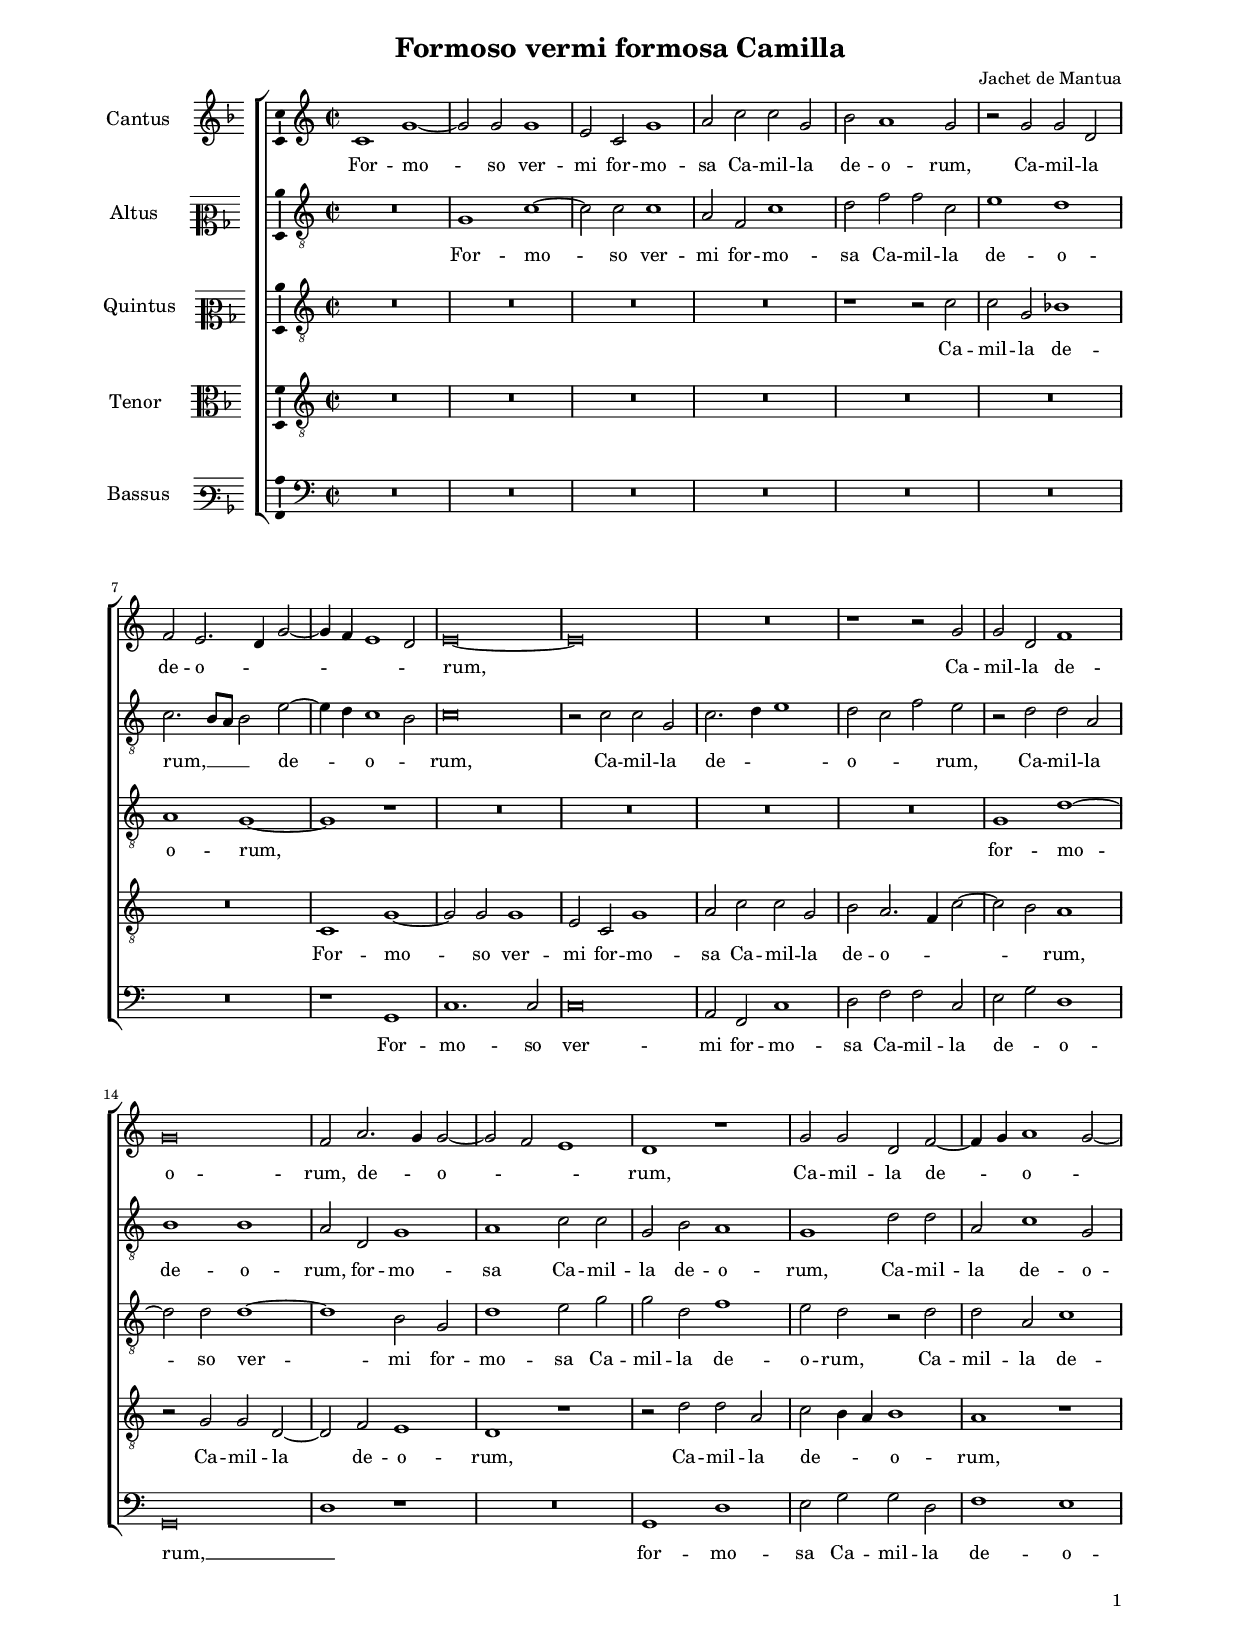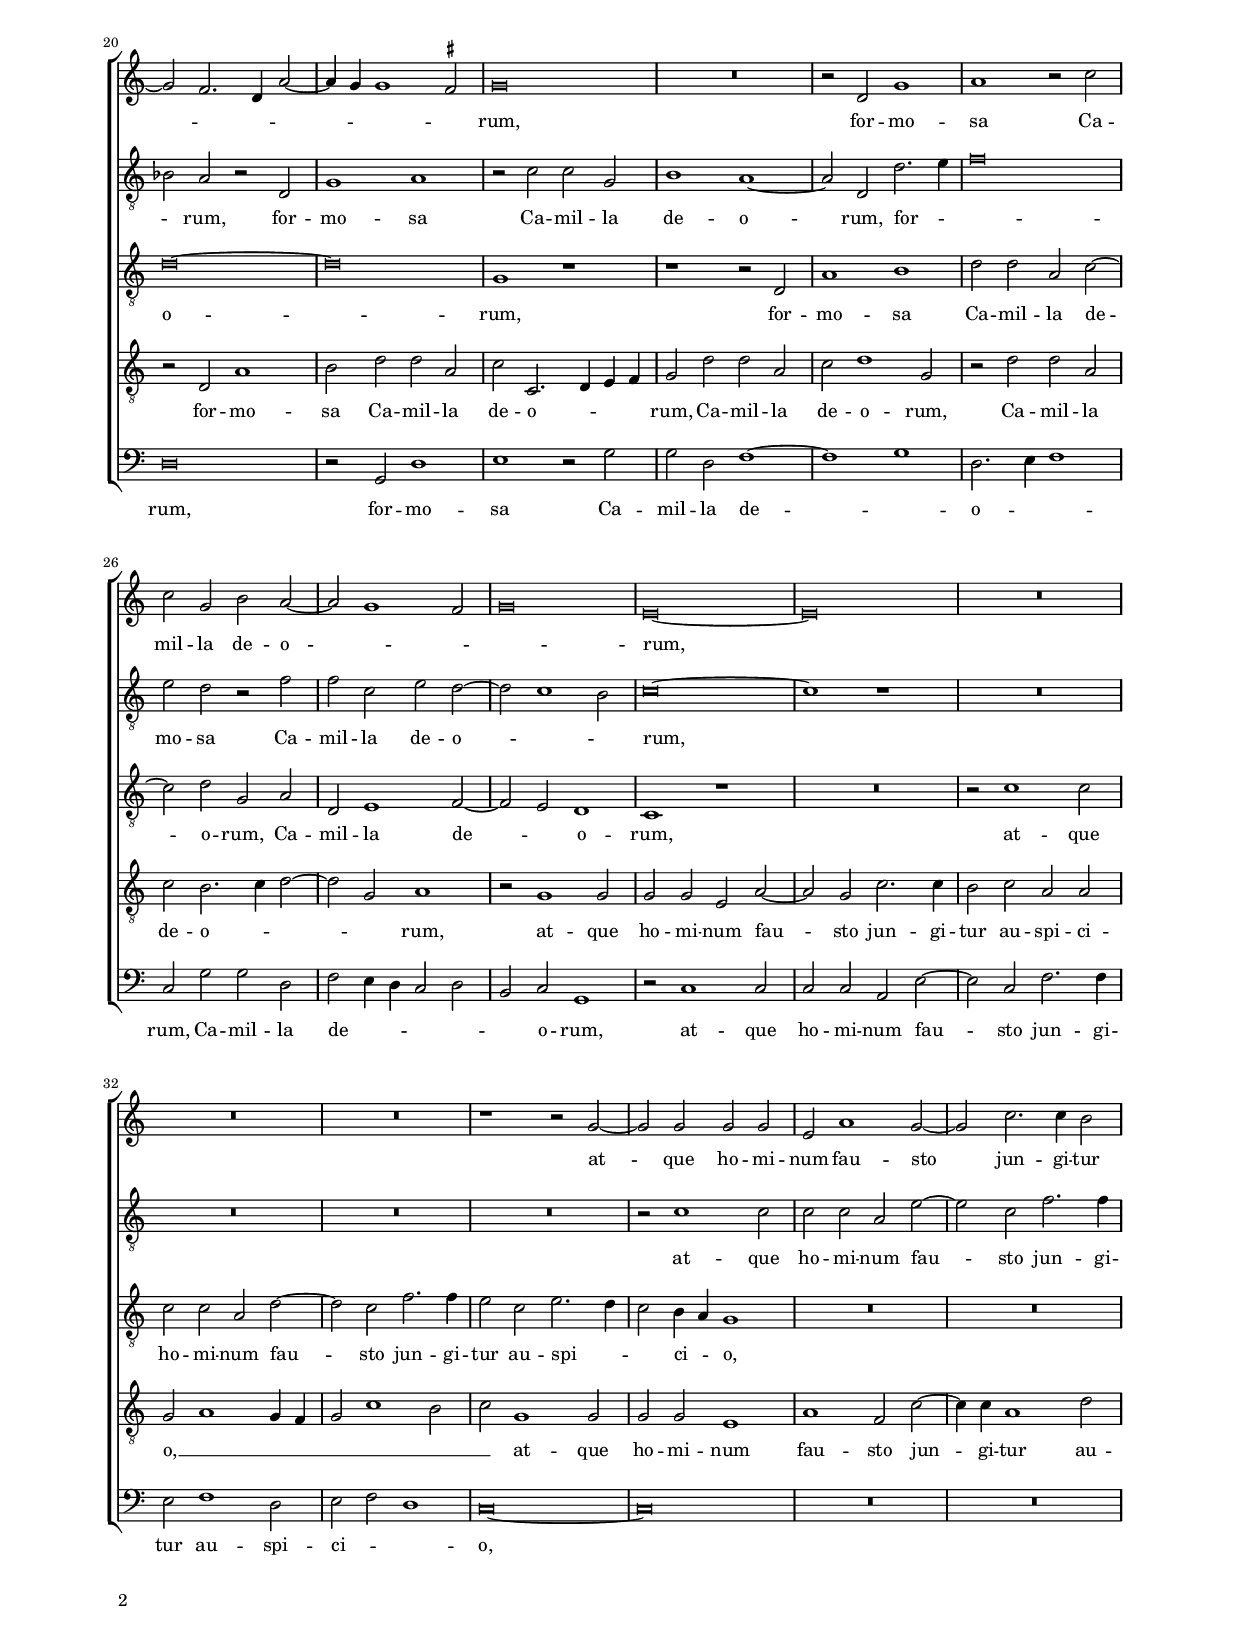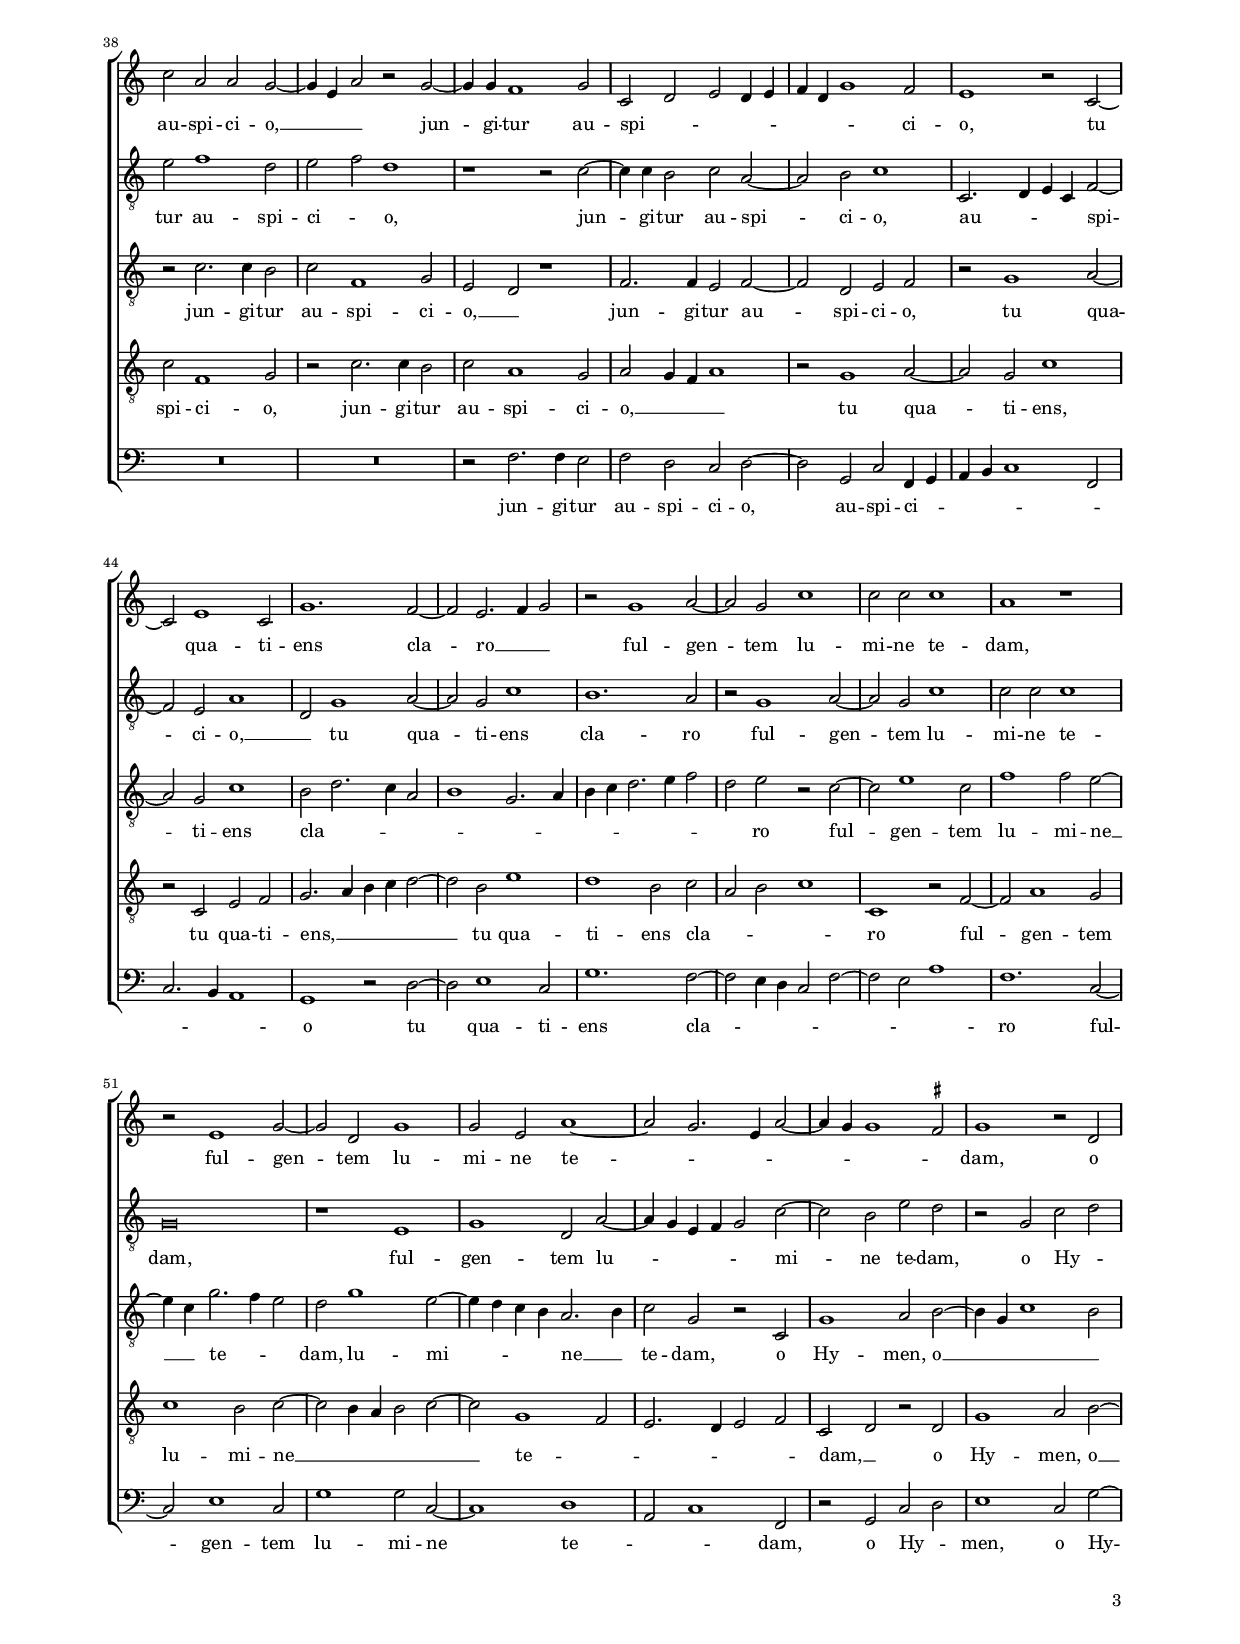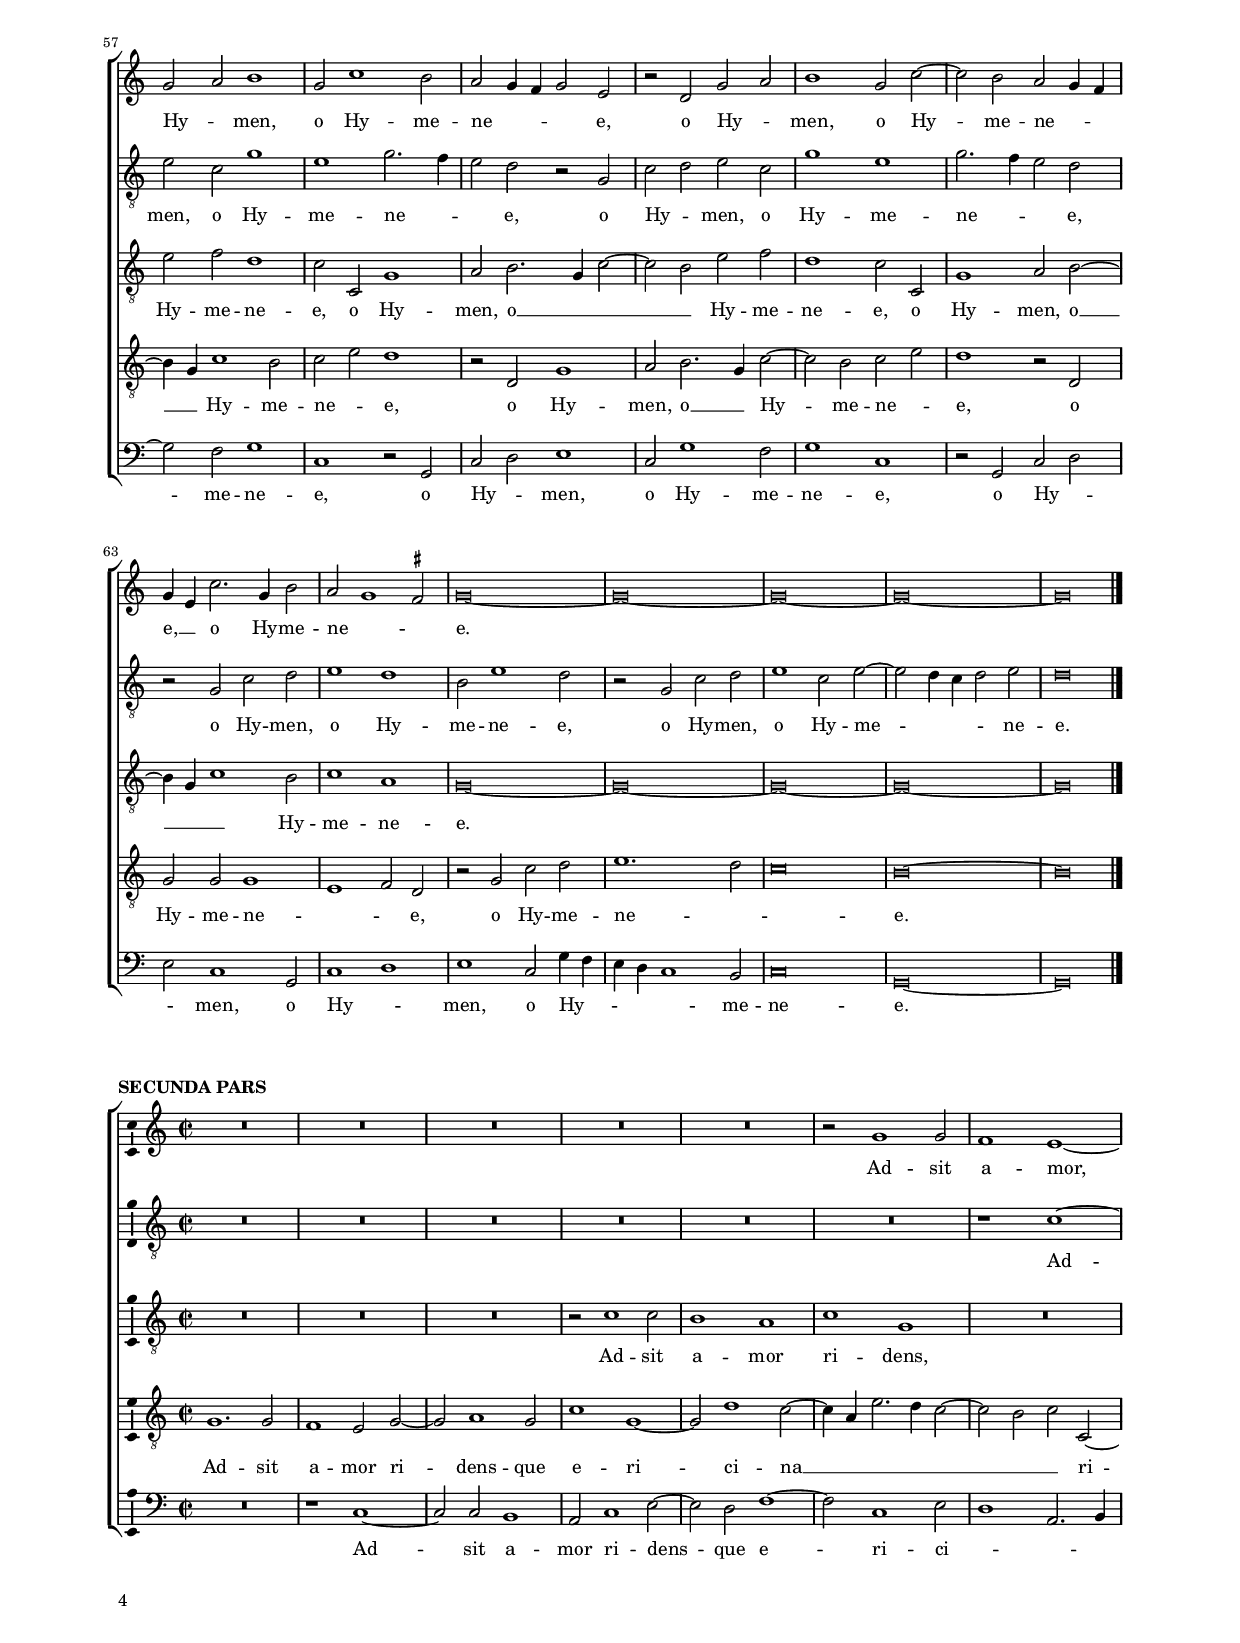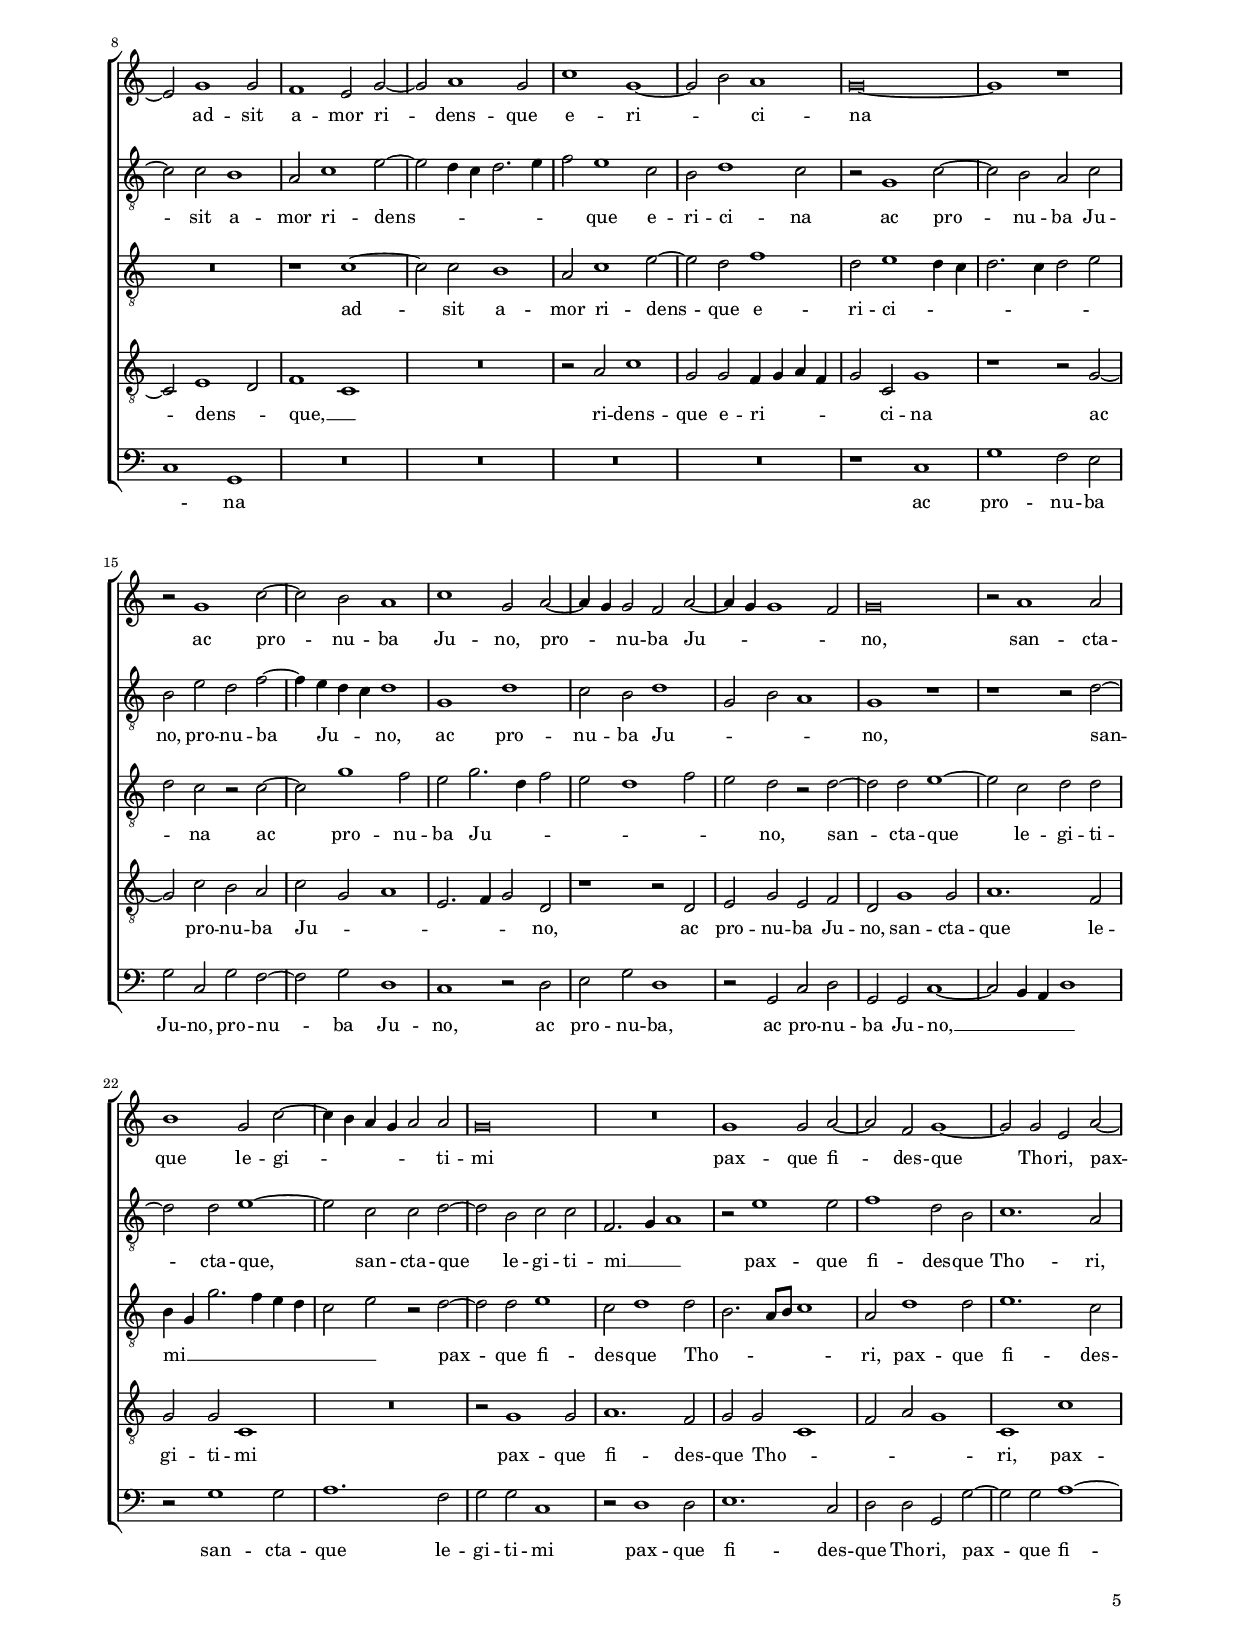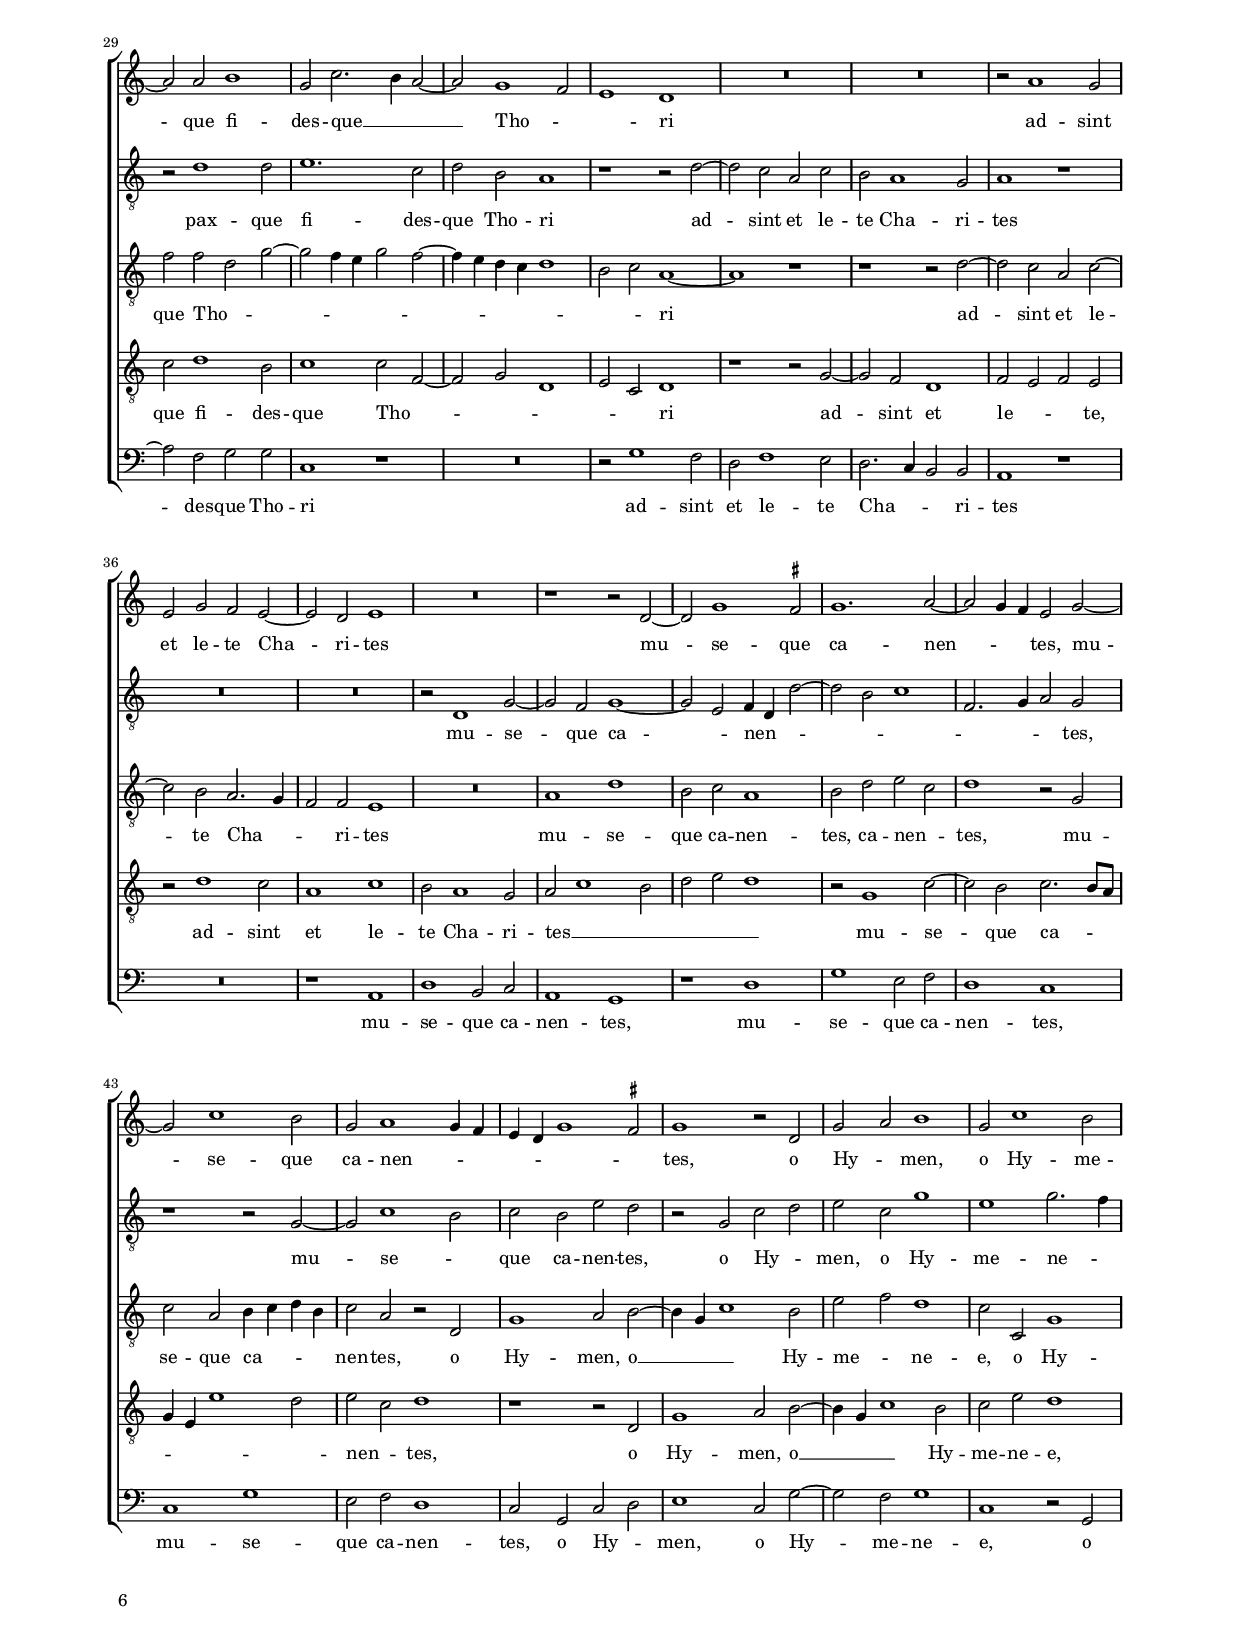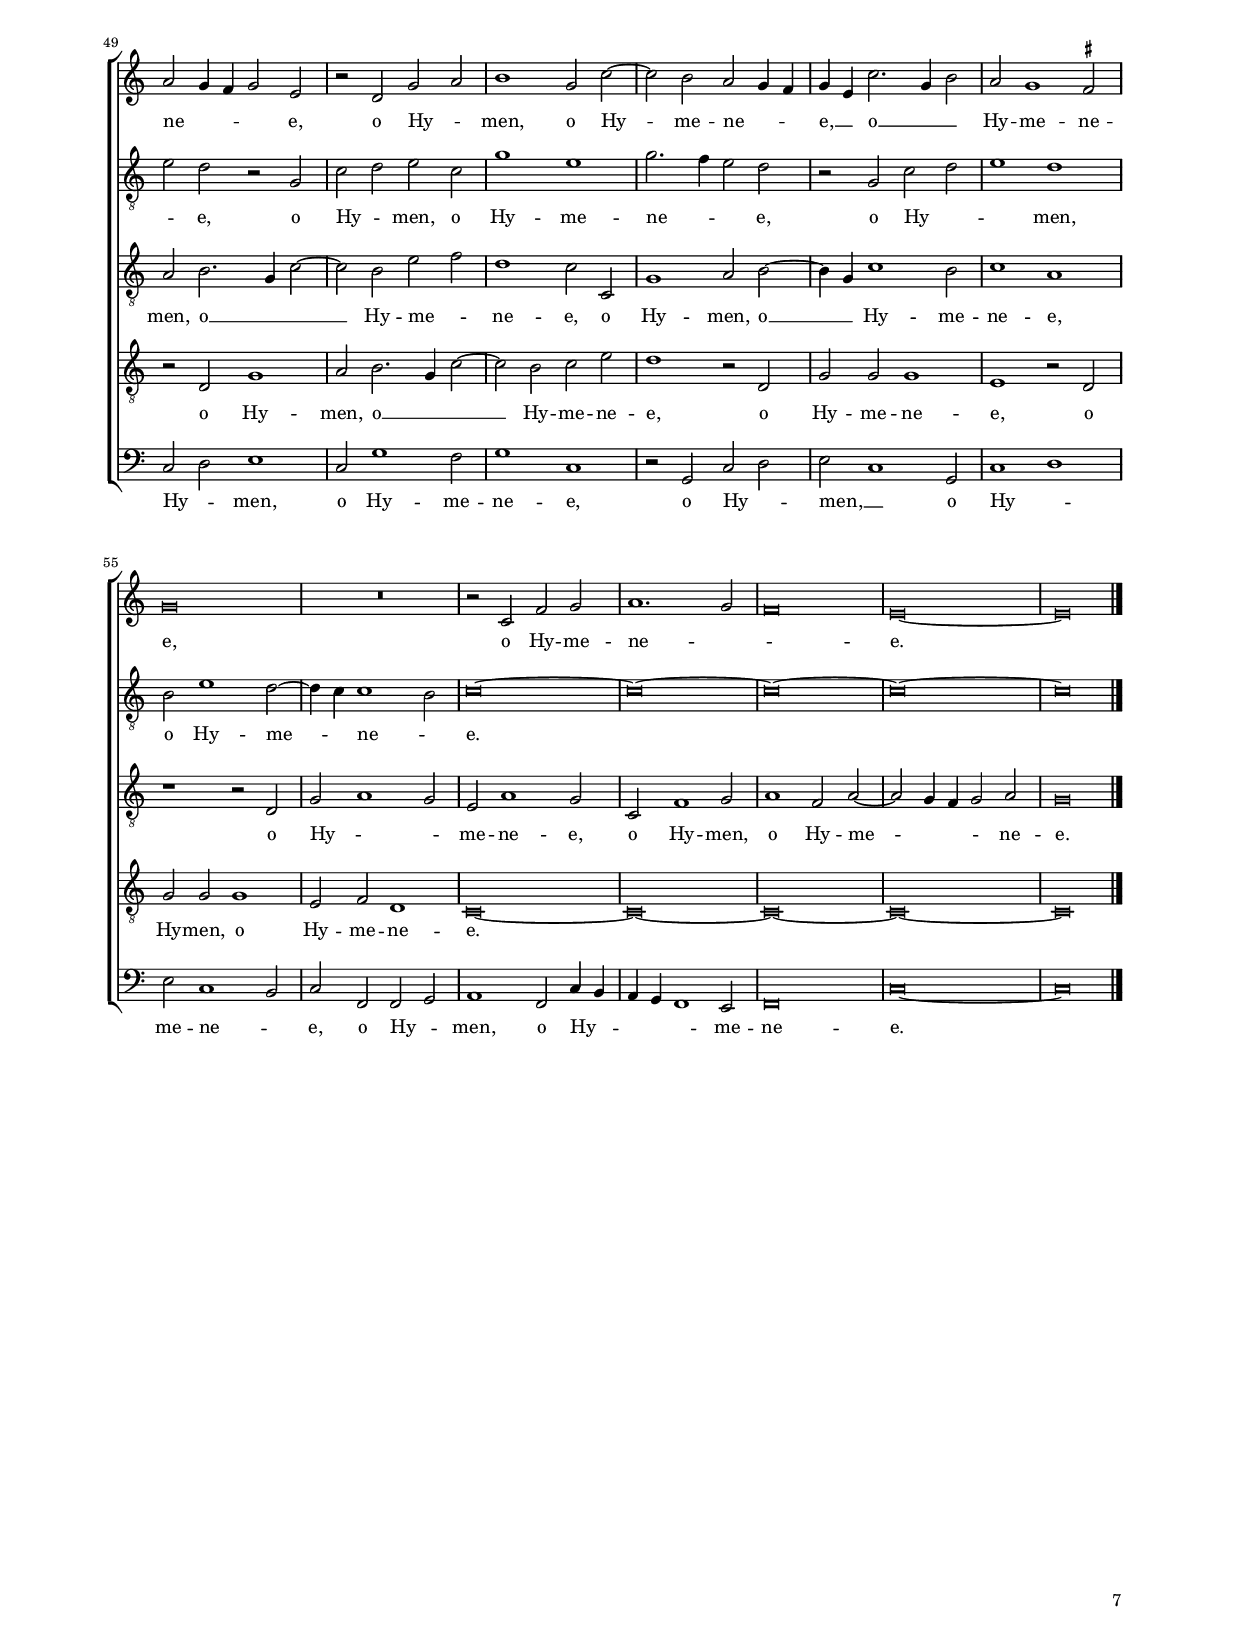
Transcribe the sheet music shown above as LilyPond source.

\header
{
  title="Formoso vermi formosa Camilla"
  composer="Jachet de Mantua"
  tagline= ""
}

\version "2.20.0"
\language deutsch
#(set-global-staff-size 15)
% #(set-default-paper-size "letter")
#(ly:set-option 'point-and-click #f)

	
	ficta = { \once \set suggestAccidentals = ##t }
	
	forget = #(define-music-function (music) (ly:music?) #{
		\accidentalStyle forget
		$music
		\accidentalStyle default
		#})
    

\paper
	{
	top-margin = 1.8 \cm
	bottom-margin = 1.2 \cm
	left-margin = 2 \cm
	right-margin = 2 \cm
	ragged-bottom = ##f
	ragged-last-bottom = ##t
	print-page-number = ##f
	score-system-spacing = #'((basic-distance . 16) (minimum-distance . 14) (padding . 5) (strechability . 150))
	system-system-spacing = #'((basic-distance . 16) (minimum-distance . 14) (padding . 5) (strechability . 150))
    oddFooterMarkup=\markup   \fill-line { "" \fromproperty #'page:page-number-string }
    evenFooterMarkup=\markup  \fill-line { \fromproperty #'page:page-number-string "" }
    last-bottom-spacing = #'((basic-distance . 12) (minimum-distance . 7) (padding . 4))
%	systems-per-page = 3
%	page-count = 6
%	min-systems-per-page = 3
	}

global = {
    % \set Staff.autoBeaming = ##f
	\key f \major
	\time 2/2 \set Score.measureLength = #(ly:make-moment 2/1)
    \set Score.tempoHideNote = ##t
    \tempo 2 = 90
    \skip 1*2*69 \bar "|."
	}
	

incipitcantus = \markup { \score {
	{
	\set Staff.instrumentName = \markup { \fontsize #1 "Cantus" }
	\key f \major
	\clef violin
	s4 \bar ""
	}
	\layout  {
	raggedright = ##t
	indent = 1.8 \cm
	line-width = 2.5 \cm
	\context { \Staff \remove Time_signature_engraver }
	\override Staff.Clef.Y-extent = #'(0 . 0)
	}} \hspace #1 }
      
      
incipitaltus = \markup { \score {
	{
	\set Staff.instrumentName = \markup { \fontsize #1 "Altus" }
	\key f \major
	\clef mezzosoprano
	s4 \bar ""
	}
	\layout  {
	raggedright = ##t
	indent = 1.8 \cm
	line-width = 2.5 \cm
	\context { \Staff \remove Time_signature_engraver }
	\override Staff.Clef.Y-extent = #'(0 . 0)
	}} \hspace #1 }
      
      
incipitquintus = \markup { \score {
	{
	\set Staff.instrumentName = \markup { \fontsize #1 "Quintus" }
	\key f \major
	\clef mezzosoprano
	s4 \bar ""
	}
	\layout  {
	raggedright = ##t
	indent = 1.8 \cm
	line-width = 2.5 \cm
	\context { \Staff \remove Time_signature_engraver }
	\override Staff.Clef.Y-extent = #'(0 . 0)
	}} \hspace #1 }
      

incipittenor = \markup { \score {
	{
	\set Staff.instrumentName = \markup { \fontsize #1 "Tenor" }
	\key f \major
	\clef alto
	s4 \bar ""
	}
	\layout  {
	raggedright = ##t
	indent = 1.8 \cm
	line-width = 2.5 \cm
	\context { \Staff \remove Time_signature_engraver }
	\override Staff.Clef.Y-extent = #'(0 . 0)
	}} \hspace #1 }

      
incipitbassus = \markup { \score {
	{
	\set Staff.instrumentName = \markup { \fontsize #1 "Bassus" }
	\key f \major
	\clef varbaritone
	s4 \bar ""
	}
	\layout  {
	raggedright = ##t
	indent = 1.8 \cm
	line-width = 2.5 \cm
	\context { \Staff \remove Time_signature_engraver }
	\override Staff.Clef.Y-extent = #'(0 . 0)
	}} \hspace #1 }


cantus =  \relative c''
	{
	f,1 c'~
	c2 c c1
	a2 f c'1
	d2 f f c
%5
	e2 d1 c2 |
	r2 c c g
	b2 a2. g4 c2~
	c4 b a1 g2
	a\breve~
%10
	a\breve |
	R\breve
	r1 r2 c
	c2 g b1
	c\breve
%15
	b2 d2. c4 c2~ |
	c2 b a1
	g1 r
	c2 c g b~
	b4 c d1 c2~
%20
	c2 b2. g4 d'2~ |
	d4 c c1 \ficta h2
	c\breve
	R\breve
	r2 g c1
%25
	d1 r2 f |
	f2 c e d~
	d2 c1 b2
	c\breve
	a\breve~
%30
	a\breve |
	R\breve
	R\breve
	R\breve
	r1 r2 c~
%35
	c2 c c c |
	a2 d1 c2~
	c2 f2. f4 e2
	f2 d d c~
	c4 a d2 r c~
%40
	c4 c b1 c2 |
	f,2 g a g4 a
	b4 g c1 b2
	a1 r2 f~
	f2 a1 f2
%45
	c'1. b2~ |
	b2 a2. b4 c2
	r2 c1 d2~
	d2 c f1
	f2 f f1
%50
	d1 r |
	r2 a1 c2~
	c2 g c1
	c2 a d1~
	d2 c2. a4 d2~
%55
	d4 c c1 \ficta h2 |
	c1 r2 g
	c2 d e1
	c2 f1 e2
	d2 c4 b c2 a
%60
	r2 g c d |
	e1 c2 f~
	f2 e d c4 b
	c4 a f'2. c4 e2
	d2 c1 \ficta h2
%65
	c\breve~ |
    c\breve~
    c\breve~
    c\breve~
    c\breve |
	}


altus =  \relative c'
    {
	R\breve
	c1 f~
	f2 f f1
	d2 b f'1
%5
	g2 b b f |
	a1 g
	f2. e8 d e2 a~
	a4 g f1 e2
	f\breve
%10
	r2 f f c |
	f2. g4 a1
	g2 f b a
	r2 g g d
	e1 e
%15
	d2 g, c1 |
	d1 f2 f
	c2 e d1
	c1 g'2 g
	d2 f1 c2
%20
	es2 d r g, |
	c1 d
	r2 f f c
	e1 d~
	d2 g, g'2. a4
%25
	b\breve |
	a2 g r b
	b2 f a g~
	g2 f1 e2
	f\breve~
%30
	f1 r |
	R\breve
	R\breve
	R\breve
	R\breve
%35
	r2 f1 f2 |
	f2 f d a'~
	a2 f b2. b4
	a2 b1 g2
	a2 b g1
%40
	r1 r2 f~ |
	f4 f e2 f d~
	d2 e f1
	f,2. g4 a f b2~
	b2 a d1
%45
	g,2 c1 d2~ |
	d2 c f1
	e1. d2
	r2 c1 d2~
	d2 c f1
%50
	f2 f f1 |
	c\breve
	r1 a
	c1 g2 d'~
	d4 c a b c2 f~
%55
	f2 e a g |
	r2 c, f g
	a2 f c'1
	a1 c2. b4
	a2 g r c,
%60
	f2 g a f |
	c'1 a
	c2. b4 a2 g
	r2 c, f2 g
	a1 g
%65
	e2 a1 g2 |
	r2 c, f g
	a1 f2 a~
	a2 g4 f g2 a
	g\breve |
	}


quintus =  \relative c'
	{
	R\breve
	R\breve
	R\breve
	R\breve
%5
	r1 r2 f |
	f2 c es1
	d1 c~
	c1 r
	R\breve
%10
	R\breve |
	R\breve
	R\breve
	c1 g'~ 
	g2 g g1~
%15
	g1 e2 c |
	g'1 a2 c
	c2 g b1
	a2 g r g
	g2 d f1
%20
	g\breve~ |
	g\breve
	c,1 r
	r1 r2 g
	d'1 e
%25
	g2 g d f~ |
	f2 g c, d
	g,2 a1 b2~
	b2 a g1
	f1 r
%30
	R\breve |
	r2 f'1 f2
	f2 f d g~
	g2 f b2. b4
	a2 f a2. g4
%35
	f2 e4 d c1 |
	R\breve
	R\breve
	r2 f2. f4 e2
	f2 b,1 c2
%40
	a2 g r1 |
	b2. b4 a2 b~
	b2 g a b
	r2 c1 d2~
	d2 c f1
%45
	e2 g2. f4 d2 |
	e1 c2. d4
	e4 f g2. a4 b2
	g2 a r f~
	f2 a1 f2
%50
	b1 b2 a~ |
	a4 f c'2. b4 a2
	g2 c1 a2~
	a4 g f e d2. e4
	f2 c r f,
%55
	c'1 d2 e~ |
	e4 c f1 e2
	a2 b g1
	f2 f, c'1
	d2 e2. c4 f2~
%60
	f2 e a b |
	g1 f2 f,
	c'1 d2 e~
	e4 c f1 e2
	f1 d
%65
	c\breve~ |
	c\breve~
	c\breve~
	c\breve~
	c\breve |
	}


tenor  =  \relative c'
	{
	R\breve
	R\breve
	R\breve
	R\breve
%5
	R\breve |
	R\breve
	R\breve
	f,1 c'~
	c2 c c1
%10
	a2 f c'1 |
	d2 f f c
	e2 d2. b4 f'2~
	f2 e d1
	r2 c c g~
%15
	g2 b a1 |
	g1 r
	r2 g' g d
	f2 e4 d e1
	d1 r
%20
	r2 g, d'1 |
	e2 g g d
	f2 f,2. g4 a b
	c2 g' g d
	f2 g1 c,2
%25
	r2 g' g d |
	f2 e2. f4 g2~
	g2 c, d1
	r2 c1 c2
	c2 c a d~
%30
	d2 c f2. f4 |
	e2 f d d
	c2 d1 c4 b
	c2 f1 e2
	f2 c1 c2
%35
	c2 c a1 |
	d1 b2 f'~
	f4 f d1 g2
	f2 b,1 c2
	r2 f2. f4 e2
%40
	f2 d1 c2 |
	d2 c4 b d1
	r2 c1 d2~
	d2 c f1
	r2 f, a2 b
%45
	c2. d4 e f g2~ |
	g2 e a1
	g1 e2 f
	d2 e f1
	f,1 r2 b~
%50
	b2 d1 c2 |
	f1 e2 f~
	f2 e4 d e2 f~
	f2 c1 b2
	a2. g4 a2 b
%55
	f2 g r g |
	c1 d2 e~
	e4 c f1 e2
	f2 a g1
	r2 g, c1
%60
	d2 e2. c4 f2~ |
	f2 e f a
	g1 r2 g,
	c2 c c1
	a1 b2 g
%65
	r2 c f g |
	a1. g2
	f\breve
	e\breve~
	e\breve |
	}


bassus  =  \relative c
	{
	R\breve
	R\breve
	R\breve
	R\breve
%5
	R\breve |
	R\breve
	R\breve
	r1 c
	f1. f2
%10
	f\breve |
	d2 b f'1
	g2 b b f
	a2 c g1
	c,\breve
%15
	g'1 r |
	R\breve
	c,1 g'
	a2 c c g
	b1 a
%20
	g\breve |
	r2 c, g'1
	a1 r2 c
	c2 g b1~
	b1 c
%25
	g2. a4 b1 |
	f2 c' c g
	b2 a4 g f2 g
	e2 f c1
	r2 f1 f2
%30
	f2 f d a'~ |
	a2 f b2. b4
	a2 b1 g2
	a2 b g1
	f\breve~
%35
	f\breve |
	R\breve
	R\breve
	R\breve
	R\breve
%40
	r2 b2. b4 a2 |
	b2 g f g~
	g2 c, f b,4 c
	d4 e f1 b,2
	f'2. e4 d1
%45
	c1 r2 g'~ |
	g2 a1 f2
	c'1. b2~
	b2 a4 g f2 b~
	b2 a d1
%50
	b1. f2~ |
	f2 a1 f2
	c'1 c2 f,~
	f1 g
	d2 f1 b,2
%55
	r2 c f g |
	a1 f2 c'~
	c2 b c1
	f,1 r2 c
	f2 g a1 |
%60
	f2 c'1 b2 |
	c1 f,
	r2 c f g
	a2 f1 c2
	f1 g
%65
	a1 f2 c'4 b |
	a4 g f1 e2
	f\breve
	c\breve~
	c\breve |
	}


lyricscantus = \lyricmode {
	For -- mo -- so ver -- mi for -- mo -- sa Ca -- mil -- la de -- o -- rum,
    Ca -- mil -- la de -- o -- _ _ _ _ _ rum,
    Ca -- mil -- la de -- o -- rum,
    de -- _ o -- _ _ rum,
    Ca -- mil -- la de -- _ o -- _ _ _ _ _ _ _ rum,
    for -- mo -- sa Ca -- mil -- la de -- o -- _ _ _ rum,
    at -- que ho -- mi -- num fau -- sto 
    jun -- gi -- tur au -- spi -- ci -- o, __ _ _
    jun -- gi -- tur au -- spi -- _ _ _ _ _ _ _ ci -- o,
    tu qua -- ti -- ens cla -- ro __ _ _
    ful -- gen -- tem lu -- mi -- ne te -- dam,
    ful -- gen -- tem lu -- mi -- ne te -- _ _ _ _ _ _ dam,
    o Hy -- _ men, o Hy -- me -- ne -- _ _ _ e,
    o Hy -- _ men, o Hy -- me -- ne -- _ _ e, __ _
    o Hy -- me -- ne -- _ _ e.
	}


lyricsaltus = \lyricmode {
	For -- mo -- so ver -- mi for -- mo -- sa Ca -- mil -- la de -- o -- rum, __ _ _ _
    de -- _ o -- _ rum,
    Ca -- mil -- la de -- _ _ o -- _ _ rum,
    Ca -- mil -- la de -- o -- rum,
    for -- mo -- sa Ca -- mil -- la de -- o -- rum,
    Ca -- mil -- la de -- o -- _ rum,
    for -- mo -- sa Ca -- mil -- la de -- o -- rum,
    for -- _ _ mo -- sa Ca -- mil -- la de -- o -- _ _ rum,
    at -- que ho -- mi -- num fau -- sto 
    jun -- gi -- tur au -- spi -- ci -- _ o,
    jun -- gi -- tur au -- spi -- ci -- o,
    au -- _ _ _ spi -- ci -- o, __ _
    tu qua -- ti -- ens cla -- ro
    ful -- gen -- tem lu -- mi -- ne te -- dam,
    ful -- gen -- tem lu -- _ _ _ _ mi -- ne te -- dam,
    o Hy -- _ men, o Hy -- me -- ne -- _ _ e,
    o Hy -- _ men, o Hy -- me -- ne -- _ _ e,
    o Hy -- men, o Hy -- me -- ne -- e,
    o Hy -- men, o Hy -- me -- _ _ _ ne -- e.
	}


lyricsquintus = \lyricmode {
	Ca -- mil -- la de -- o -- rum,
    for -- mo -- so ver -- mi for -- mo -- sa
    Ca -- mil -- la de -- o -- rum,
    Ca -- mil -- la de -- o -- rum,
    for -- mo -- sa
    Ca -- mil -- la de -- o -- rum,
    Ca -- mil -- la de -- _ o -- rum,
    at -- que ho -- mi -- num fau -- sto 
    jun -- gi -- tur au -- spi -- _ _ ci -- _ o,
    jun -- gi -- tur au -- spi -- ci -- o, __ _
    jun -- gi -- tur au -- spi -- ci -- o,
    tu qua -- ti -- ens cla -- _ _ _ _ _ _ _ _ _ _ _ _ ro 
    ful -- gen -- tem lu -- mi -- ne __ _ te -- _ _ dam,
    lu -- mi -- _ _ _ ne __ _ te -- dam,
    o Hy -- men, o __ _ _ _ Hy -- me -- ne -- e,
    o Hy -- men, o __ _ _ _ Hy -- me -- ne -- e,
    o Hy -- men, o __ _ _ Hy -- me -- ne -- e.
	}


lyricstenor = \lyricmode {
	For -- mo -- so ver -- mi for -- mo -- sa Ca -- mil -- la de -- o -- _ _ _ rum,
    Ca -- mil -- la de -- o -- rum,
    Ca -- mil -- la de -- _ _ o -- rum,
    for -- mo -- sa Ca -- mil -- la de -- o -- _ _ _ rum,
    Ca -- mil -- la de -- o -- rum,
    Ca -- mil -- la de -- o -- _ _ _ rum,
    at -- que ho -- mi -- num fau -- sto 
    jun -- gi -- tur au -- spi -- ci -- o, __ _ _ _ _ _ _ _
    at -- que ho -- mi -- num fau -- sto
    jun -- gi -- tur au -- spi -- ci -- o,
    jun -- gi -- tur au -- spi -- ci -- o, __ _ _ _
    tu qua -- ti -- ens,
    tu qua -- ti -- ens, __ _ _ _ _ 
    tu qua -- ti -- ens cla -- _ _ _ ro 
    ful -- gen -- tem lu -- mi -- ne __ _ _ _ _ te -- _ _ _ _ _ dam, __ _
    o Hy -- men, o __ _ Hy -- me -- ne -- _ e,
    o Hy -- men, o __ _ Hy -- me -- ne -- _ e,
    o Hy -- me -- ne -- _ _ e,
    o Hy -- me -- ne -- _ _ e.
	}


lyricsbassus = \lyricmode {
	For -- mo -- so ver -- mi for -- mo -- sa Ca -- mil -- la de -- _ o -- rum, __ _
    for -- mo -- sa Ca -- mil -- la de -- o -- rum,
    for -- mo -- sa Ca -- mil -- la de -- _ o -- _ _ rum,
    Ca -- mil -- la de -- _ _ _ _ _ o -- rum,
    at -- que ho -- mi -- num fau -- sto 
    jun -- gi -- tur au -- spi -- ci -- _ _ o,
    jun -- gi -- tur au -- spi -- ci -- o,
    au -- spi -- ci -- _ _ _ _ _ _ _ _ o
    tu qua -- ti -- ens cla -- _ _ _ _ _ _ ro
    ful -- gen -- tem lu -- mi -- ne te -- _ _ dam,
    o Hy -- _ men, o Hy -- me -- ne -- e,
    o Hy -- _ men, o Hy -- me -- ne -- e,
    o Hy -- _ _ men,
    o Hy -- _ men,
    o Hy -- _ _ _ _ me -- ne -- e.
	}


\score
{  
	\transpose f c {
	\new ChoirStaff \with { \override StaffGrouper.staff-staff-spacing.basic-distance = #12 }
	<<

	\new Staff << \global
	\new Voice="v1" {
		\set Staff.instrumentName=\incipitcantus
		\set Staff.midiInstrument = "reed organ"
		\clef violin
		\cantus }
	\new Lyrics \lyricsto "v1" {\lyricscantus }
	>>


	\new Staff << \global
	\new Voice="v2" {
		\set Staff.instrumentName=\incipitaltus
		\set Staff.midiInstrument = "reed organ"
        \clef "G_8"
		\altus}
	\new Lyrics \lyricsto "v2" {\lyricsaltus }
	>>


	\new Staff << \global
	\new Voice="v5" {
		\set Staff.instrumentName=\incipitquintus
		\set Staff.midiInstrument = "reed organ"
        \clef "G_8"
		\quintus}
	\new Lyrics \lyricsto "v5" {\lyricsquintus }
	>>
    

	\new Staff << \global
	\new Voice="v3" {
		\set Staff.instrumentName=\incipittenor
		\set Staff.midiInstrument = "reed organ"
		\clef "G_8"
		\tenor }
	\new Lyrics \lyricsto "v3" {\lyricstenor }
	>>


	\new Staff << \global
	\new Voice="v4" {
		\set Staff.instrumentName=\incipitbassus
		\set Staff.midiInstrument = "reed organ"
		\clef bass
		\bassus }
	\new Lyrics \lyricsto "v4" {\lyricsbassus}
	>>

	>>
	} % transpose

	\layout
	{
	indent = 2.5 \cm
	\context { \Staff \override TimeSignature.break-visibility = #end-of-line-invisible }
	\context { \Lyrics \override VerticalAxisGroup.nonstaff-relatedstaff-spacing.padding = #1.4 }
%	\context { \Lyrics \override LyricText.font-size = #1 }
	\context { \Staff \consists "Ambitus_engraver" }
	\context { \Score \override BarNumber.padding = #2 }
	\context { \Voice \override NoteHead.style = #'baroque }
	}


\midi
	{
	}

}

%%%%%%%%%%%%%%%%%%%%  SECUNDA PARS %%%%%%%%%%%%%%%%%%%%


global = {
	\key f \major
	\time 2/2 \set Score.measureLength = #(ly:make-moment 2/1)
    \set Score.tempoHideNote = ##t
    \tempo 2 = 90
    \skip 1*2*61 \bar "|."
	}


cantus =  \relative c''
	{
    R\breve    
	R\breve
	R\breve
	R\breve
%5
	R\breve |
	r2 c1 c2
	b1 a~
	a2 c1 c2
	b1 a2 c~
%10
	c2 d1 c2 |
	f1 c~
	c2 e d1
	c\breve~
	c1 r
%15
	r2 c1 f2~ |
	f2 e d1
	f1 c2 d~
	d4 c c2 b d~
	d4 c c1 b2
%20
	c\breve |
	r2 d1 d2
	e1 c2 f~
	f4 e d c d2 d
	c\breve
%25
	R\breve |
	c1 c2 d~
	d2 b c1~
	c2 c a d~
	d2 d e1
%30
	c2 f2. e4 d2~ |
	d2 c1 b2
	a1 g
	R\breve
	R\breve
%35
	r2 d'1 c2 |
	a2 c b a~
	a2 g a1
	R\breve
	r1 r2 g~
%40
	g2 c1 \ficta h2
	c1. d2~
	d2 c4 b a2 c~
	c2 f1 e2
	c2 d1 c4 b
%45
	a4 g c1 \ficta h2 |
	c1 r2 g
	c2 d e1
	c2 f1 e2
	d2 c4 b c2 a
%50
	r2 g c d |
	e1 c2 f~
	f2 e d c4 b
	c4 a f'2. c4 e2
	d2 c1 \ficta h2
%55
	c\breve |
	R\breve
	r2 f, b c
	d1. c2
	b\breve
%60
	a\breve~ |
    a\breve |
	}


altus =  \relative c'
    {
	R\breve
	R\breve
	R\breve
	R\breve
%5
	R\breve |
	R\breve
	r1 f~
	f2 f e1
	d2 f1 a2~
%10
	a2 g4 f g2. a4 |
	b2 a1 f2
	e2 g1 f2
	r2 c1 f2~
	f2 e d f
%15
	e2 a g b~ |
	b4 a g f g1
	c,1 g'
	f2 e g1
	c,2 e d1
%20
	c1 r |
	r1 r2 g'~
	g2 g a1~
	a2 f f g~
	g2 e f f
%25
	b,2. c4 d1 |
	r2 a'1 a2
	b1 g2 e
	f1. d2
	r2 g1 g2
%30
	a1. f2 |
	g2 e d1
	r1 r2 g~
	g2 f d f
	e2 d1 c2
%35
	d1 r |
	R\breve
	R\breve
	r2 g,1 c2~
	c2 b c1~
%40
	c2 a b4 g g'2~ |
	g2 e f1
	b,2. c4 d2 c
	r1 r2 c~
	c2 f1 e2
%45
	f2 e a g |
	r2 c, f g
	a2 f c'1
	a1 c2. b4
	a2 g r c,
%50
	f2 g a f |
	c'1 a
	c2. b4 a2 g
	r2 c, f g
	a1 g
%55
	e2 a1 g2~ |
	g4 f f1 e2
	f\breve~
	f\breve~
	f\breve~
%60
	f\breve~
    f\breve |
	}


quintus =  \relative c'
	{
	R\breve
	R\breve
	R\breve
	r2 f1 f2
%5
	e1 d |
	f1 c
	R\breve
	R\breve
	r1 f~
%10
	f2 f e1 |
	d2 f1 a2~
	a2 g b1
	g2 a1 g4 f
	g2. f4 g2 a
%15
	g2 f r f~ |
	f2 c'1 b2
	a2 c2. g4 b2
	a2 g1 b2
	a2 g r g~
%20
	g2 g a1~ |
	a2 f g g
	e4 c c'2. b4 a g
	f2 a r g~
	g2 g a1
%25
	f2 g1 g2 |
	e2. d8 e f1
	d2 g1 g2
	a1. f2
	b2 b g c~
%30
	c2 b4 a c2 b~ |
	b4 a g f g1
	e2 f d1~
	d1 r
	r1 r2 g~
%35
	g2 f d f~ |
	f2 e d2. c4
	b2 b a1
	R\breve
	d1 g
%40
	e2 f d1 |
	e2 g a f
	g1 r2 c,
	f2 d e4 f g e
	f2 d r g,
%45
	c1 d2 e~ |
	e4 c f1 e2
	a2 b g1
	f2 f, c'1
	d2 e2. c4 f2~
%50
	f2 e a b |
	g1 f2 f,
	c'1 d2 e~
	e4 c f1 e2
	f1 d
%55
	r1 r2 g, |
	c2 d1 c2
	a2 d1 c2
	f,2 b1 c2
	d1 b2 d~
%60
	d2 c4 b c2 d |
	c\breve |
	}


tenor  =  \relative c'
	{
	c1. c2
	b1 a2 c~
	c2 d1 c2
	f1 c~
%5
	c2 g'1 f2~ |
	f4 d a'2. g4 f2~
	f2 e f f,~
	f2 a1 g2
	b1 f
%10
	R\breve |
	r2 d' f1
	c2 c b4 c d b
	c2 f, c'1
	r1 r2 c~
%15
	c2 f e d |
	f2 c d1
	a2. b4 c2 g
	r1 r2 g
	a2 c a b
%20
	g2 c1 c2 |
	d1. b2
	c2 c f,1
	R\breve
	r2 c'1 c2
%25
	d1. b2 |
	c2 c f,1
	b2 d c1
	f,1 f'
	f2 g1 e2
%30
	f1 f2 b,~ |
	b2 c g1
	a2 f g1
	r1 r2 c~
	c2 b g1
%35
	b2 a b a |
	r2 g'1 f2
	d1 f
	e2 d1 c2
	d2 f1 e2
%40
	g2 a g1 |
	r2 c,1 f2~
	f2 e f2. e8 d
	c4 a a'1 g2
	a2 f g1
%45
	r1 r2 g, |
	c1 d2 e~
	e4 c f1 e2
	f2 a g1
	r2 g, c1
%50
	d2 e2. c4 f2~ |
	f2 e f a
	g1 r2 g,
	c2 c c1
	a1 r2 g
%55
	c2 c c1 |
	a2 b g1
	f\breve~
	f\breve~
	f\breve~
%60
	f\breve~
	f\breve |
	}


bassus  =  \relative c
	{
	R\breve
	r1 f~
	f2 f e1
	d2 f1 a2~
%5
	a2 g b1~ |
	b2 f1 a2
	g1 d2. e4
	f1 c
	R\breve
%10
	R\breve |
	R\breve
	R\breve
	r1 f
	c'1 b2 a
%15
	c2 f, c' b~ |
	b2 c g1
	f1 r2 g
	a2 c g1
	r2 c, f2 g
%20
	c,2 c f1~ |
	f2 e4 d g1
	r2 c1 c2
	d1. b2
	c2 c f,1
%25
	r2 g1 g2 |
	a1. f2
	g2 g c, c'~
	c2 c d1~
	d2 b c c
%30
	f,1 r |
	R\breve
	r2 c'1 b2
	g2 b1 a2
	g2. f4 e2 e
%35
	d1 r |
	R\breve
	r1 d
	g1 e2 f
	d1 c
%40
	r1 g' |
	c1 a2 b
	g1 f
	f1 c'
	a2 b g1
%45
	f2 c f g |
	a1 f2 c'~
	c2 b c1
	f,1 r2 c
	f2 g a1
%50
	f2 c'1 b2 |
	c1 f,
	r2 c f g
	a2 f1 c2
	f1 g
%55
	a2 f1 e2 |
	f2 b, b c
	d1 b2 f'4 e
	d4 c b1 a2
	b\breve
%60
	f'\breve~
	f\breve |
	}


lyricscantus = \lyricmode {
	Ad -- sit a -- mor,
    ad -- sit a -- mor
    ri -- dens -- que e -- ri -- _ ci -- na
    ac pro -- nu -- ba Ju -- no,
    pro -- _ nu -- ba Ju -- _ _ _ no,
    san -- cta -- que le -- gi -- _ _ _ _ ti -- mi 
    pax -- que fi -- des -- que Tho -- ri,
    pax -- que fi -- des -- que __ _ _ Tho -- _ _ ri
    ad -- sint et le -- te Cha -- ri -- tes
    mu -- se -- que ca -- nen -- _ _ tes,
    mu -- se -- que ca -- nen -- _ _ _ _ _ _ tes,
    o Hy -- _ men, o Hy -- me -- ne -- _ _ _ e,
    o Hy -- _ men, o Hy -- me -- ne -- _ _ e, __ _
    o __ _ _ Hy -- me -- ne -- e,
    o Hy -- me -- ne -- _ _ e.
	}


lyricsaltus = \lyricmode {
	Ad -- sit a -- mor
    ri -- dens -- _ _ _ _ _ que e -- ri -- ci -- na
    ac pro -- nu -- ba Ju -- no,
    pro -- nu -- ba Ju -- _ _ no,
    ac pro -- nu -- ba Ju -- _ _ _ no,
    san -- cta -- que,
    san -- cta -- que le -- gi -- ti -- mi __ _ _
    pax -- que fi -- des -- que Tho -- ri,
    pax -- que fi -- des -- que Tho -- ri
    ad -- sint et le -- te Cha -- ri -- tes
    mu -- se -- que ca -- _ nen -- _ _ _ _ _ _ _ tes,
    mu -- se -- _ que ca -- nen -- tes,
    o Hy -- _ men, o Hy -- me -- ne -- _ _ e,
    o Hy -- _ men, o Hy -- me -- ne -- _ _ e,
    o Hy -- _ _ men, o Hy -- me -- _ ne -- _ e.
	}


lyricsquintus = \lyricmode {
	Ad -- sit a -- mor ri -- dens,
    ad -- sit a -- mor
    ri -- dens -- que e -- ri -- ci -- _ _ _ _ _ _ _ na
    ac pro -- nu -- ba Ju -- _ _ _ _ _ _ no,
    san -- cta -- que le -- gi -- ti -- mi __ _ _ _ _ _ _ _
    pax -- que fi -- des -- que Tho -- _ _ _ _ ri,
    pax -- que fi -- des -- que Tho -- _ _ _ _ _ _ _ _ _ _ _ _ ri
    ad -- sint et le -- te Cha -- _ _ ri -- tes
    mu -- se -- que ca -- nen -- tes,
    ca -- nen -- _ tes,
    mu -- se -- que ca -- _ _ _ nen -- tes,
    o Hy -- men, o __ _ _ Hy -- me -- _ ne -- e,
    o Hy -- men, o __ _ _ Hy -- me -- _ ne -- e,
    o Hy -- men, o __ _ Hy -- me -- ne -- e,
    o Hy -- _ _ me -- ne -- e, 
    o Hy -- men, o Hy -- me -- _ _ _ ne -- e.
	}


lyricstenor = \lyricmode {
	Ad -- sit a -- mor
    ri -- dens -- que e -- ri -- ci -- na __ _ _ _ _ _ _
    ri -- dens -- _ que, __ _
    ri -- dens -- que e -- ri -- _ _ _ _ ci -- na
    ac pro -- nu -- ba Ju -- _ _ _ _ _ no,
    ac pro -- nu -- ba Ju -- no,
    san -- cta -- que le -- gi -- ti -- mi 
    pax -- que fi -- des -- que Tho -- _ _ _ _ ri,
    pax -- que fi -- des -- que Tho -- _ _ _ _ _ ri
    ad -- sint et le -- _ _ te,
    ad -- sint et le -- te Cha -- ri -- tes __ _ _ _ _ _
    mu -- se -- que ca -- _ _ _ _ _ _ nen -- _ tes,
    o Hy -- men, o __ _ _ Hy -- me -- ne -- e,
    o Hy -- men, o __ _ _ Hy -- me -- ne -- e,
    o Hy -- me -- ne -- e,
    o Hy -- men, o Hy -- me -- ne -- e.
	}


lyricsbassus = \lyricmode {
	Ad -- sit a -- mor
    ri -- dens -- que e -- ri -- ci -- _ _ _ _ na
    ac pro -- nu -- ba Ju -- no,
    pro -- nu -- ba Ju -- no,
    ac pro -- nu -- ba,
    ac pro -- nu -- ba Ju -- no, __ _ _ _
    san -- cta -- que le -- gi -- ti -- mi 
    pax -- que fi -- des -- que Tho -- ri,
    pax -- que fi -- des -- que Tho -- ri
    ad -- sint et le -- te Cha -- _ _ ri -- tes
    mu -- se -- que ca -- nen -- tes,
    mu -- se -- que ca -- nen -- tes,
    mu -- se -- que ca -- nen -- tes,
    o Hy -- _ men, o Hy -- me -- ne -- e,
    o Hy -- _ men, o Hy -- me -- ne -- e,
    o Hy -- _ men, __ _ o Hy -- _ me -- ne -- _ e,
    o Hy -- _ men, o Hy -- _ _ _ _ me -- ne -- e.
	}


\score
	{  
	\transpose f c {
	\new ChoirStaff \with { \override StaffGrouper.staff-staff-spacing.basic-distance = #12 }
	<<

	\new Staff <<\global
	\new Voice="v1" {
	  %\set Staff.instrumentName=Cantus
      %\set Staff.instrumentName=\incipitcantus
		\set Staff.midiInstrument = "reed organ"
		\clef violin
		\cantus }
	\new Lyrics \lyricsto "v1" {\lyricscantus }
	>>


	\new Staff << \global
	\new Voice="v2" {
	  %\set Staff.instrumentName=Altus
      %\set Staff.instrumentName=\incipitaltus
		\set Staff.midiInstrument = "reed organ"
		\clef "G_8"
		\altus}
	\new Lyrics \lyricsto "v2" {\lyricsaltus }
	>>


	\new Staff << \global
	\new Voice="v5" {
	  %\set Staff.instrumentName=Quintus
      %\set Staff.instrumentName=\incipitquintus
		\set Staff.midiInstrument = "reed organ"
        \clef "G_8"
		\quintus}
	\new Lyrics \lyricsto "v5" {\lyricsquintus }
	>>
    

	\new Staff <<\global
	\new Voice="v3" {
	  %\set Staff.instrumentName=Tenor
      %\set Staff.instrumentName=\incipittenor
		\set Staff.midiInstrument = "reed organ"
		\clef "G_8"
		\tenor }
	\new Lyrics \lyricsto "v3" {\lyricstenor }
	>>


	\new Staff <<\global
	\new Voice="v4" {
	  %\set Staff.instrumentName=Bassus
      %\set Staff.instrumentName=\incipitbassus
		\set Staff.midiInstrument = "reed organ"
		\clef bass
		\bassus }
	\new Lyrics \lyricsto "v4" {\lyricsbassus}
	>>
	
	>>
	} % transpose

	\layout
	{
	indent = 0 \cm
	\context { \Staff \override TimeSignature.break-visibility = #end-of-line-invisible }
	\context { \Lyrics \override VerticalAxisGroup.nonstaff-relatedstaff-spacing.padding = #1.4 }
%	\context { \Lyrics \override LyricText.font-size = #1 }
	\context { \Staff \consists "Ambitus_engraver" }
	\context { \Score \override BarNumber.padding = #2 }
	\context { \Voice \override NoteHead.style = #'baroque }
	}

        \header { piece = \markup { \raise #2 \bold "SECUNDA PARS"} }

\midi
	{
	}
	
}

% EOF
